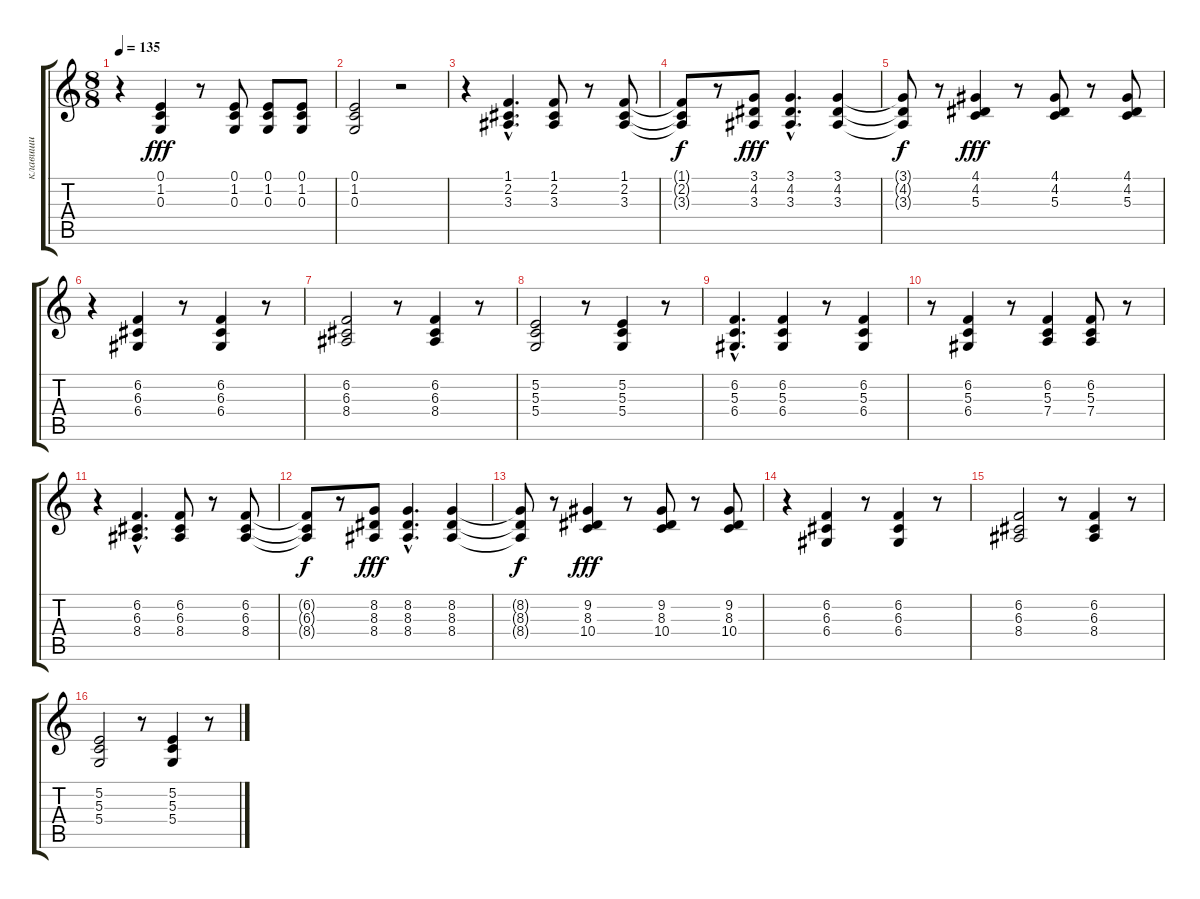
\track ("клавиши" "клавиши") {instrument electricpiano1}
\staff {score tabs}
\tuning (E4 B3 G3 D3 A2 E2) {hide}
\ts (8 8)
\tempo 135
\clef g2
\ks c
r.4{dy fff} (0.1 1.2 0.3).4 r.8 (0.1 1.2 0.3).8 (0.1 1.2 0.3).8 (0.1 1.2 0.3).8 |
(0.1 1.2 0.3).2 r.2 |
r.4 (1.1{hac} 2.2{hac} 3.3).4{d} (1.1 2.2 3.3).8 r.8 (1.1 2.2 3.3).8 |
(1.1{t} 2.2{t} 3.3{t}).8{dy f} r.8 (3.1 4.2 3.3).8{dy fff} (3.1{hac} 4.2{hac} 3.3{hac}).4{d} (3.1 4.2 3.3).4 |
(3.1{t} 4.2{t} 3.3{t}).8{dy f} r.8 (4.1 4.2 5.3).4{dy fff} r.8 (4.1 4.2 5.3).8 r.8 (4.1 4.2 5.3).8 |
r.4 (6.2 6.3 6.4).4 r.8 (6.2 6.3 6.4).4 r.8 |
(6.2 6.3 8.4).2 r.8 (6.2 6.3 8.4).4 r.8 |
(5.2 5.3 5.4).2 r.8 (5.2 5.3 5.4).4 r.8 |
(6.2{hac} 5.3{hac} 6.4{hac}).4{d} (6.2 5.3 6.4).4 r.8 (6.2 5.3 6.4).4 |
r.8 (6.2 5.3 6.4).4 r.8 (6.2 5.3 7.4).4 (6.2 5.3 7.4).8 r.8 |
r.4 (6.2{hac} 6.3{hac} 8.4).4{d} (6.2 6.3 8.4).8 r.8 (6.2 6.3 8.4).8 |
(6.2{t} 6.3{t} 8.4{t}).8{dy f} r.8 (8.2 8.3 8.4).8{dy fff} (8.2{hac} 8.3{hac} 8.4{hac}).4{d} (8.2 8.3 8.4).4 |
(8.2{t} 8.3{t} 8.4{t}).8{dy f} r.8 (9.2 8.3 10.4).4{dy fff} r.8 (9.2 8.3 10.4).8 r.8 (9.2 8.3 10.4).8 |
r.4 (6.2 6.3 6.4).4 r.8 (6.2 6.3 6.4).4 r.8 |
(6.2 6.3 8.4).2 r.8 (6.2 6.3 8.4).4 r.8 |
(5.2 5.3 5.4).2 r.8 (5.2 5.3 5.4).4 r.8
